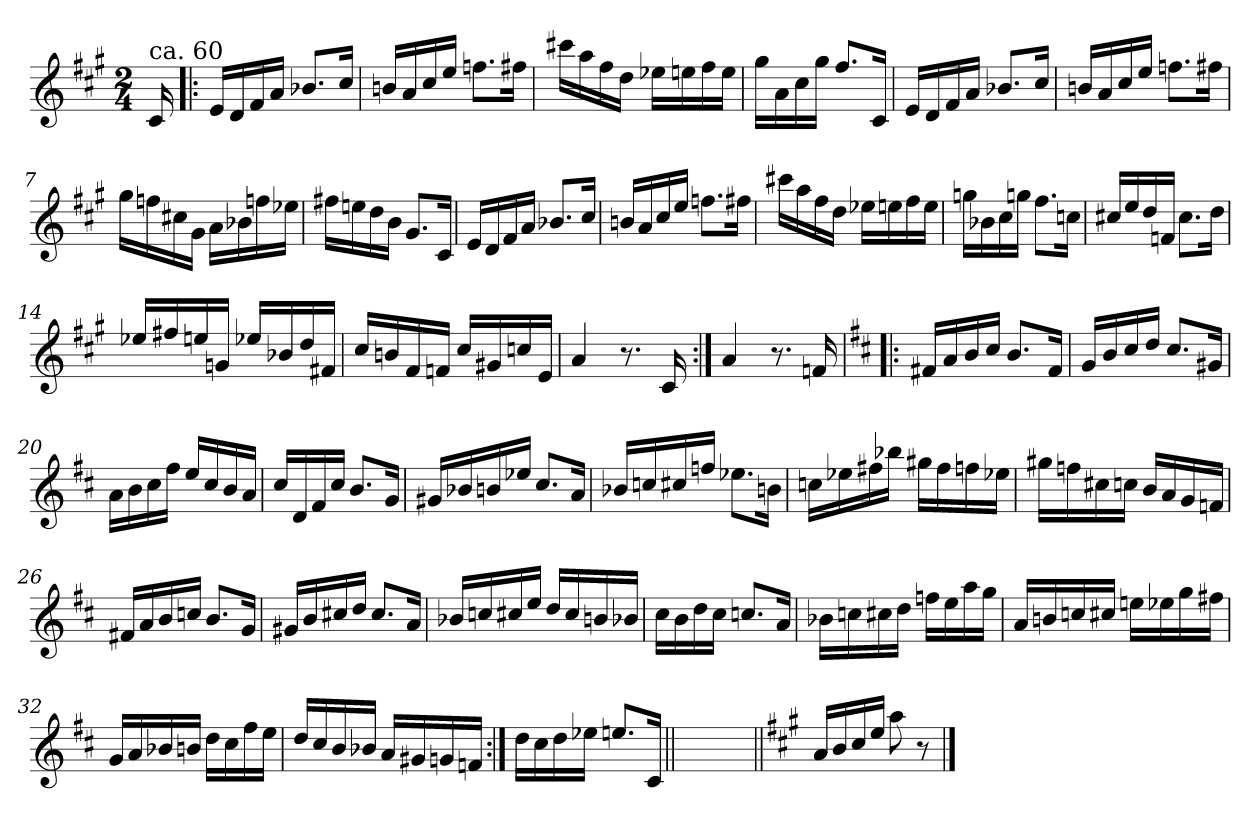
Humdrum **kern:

**kern
*part1
*staff1
*clefG2
*k[f#c#g#]
*A:
*M2/4
=
!LO:TX:a:t=ca. 60
16c#/
=1!|:
16e/LL
16d/
16f#/
16a/JJ
8.b-X/L
16cc#/Jk
=2
16bn/LL
16a/
16cc#/
16ee/JJ
8.ffn\L
16ff#X\Jk
=3
16ccc#X\LL
16aa\
16ff#\
16dd\JJ
16ee-X\LL
16een\
16ff#\
16ee\JJ
=4
16gg#\LL
16a\
16cc#\
16gg#\JJ
8.ff#/L
16c#/Jk
!!LO:LB:g=z
=5
16e/LL
16d/
16f#/
16a/JJ
8.b-X/L
16cc#/Jk
=6
16bn/LL
16a/
16cc#/
16ee/JJ
8.ffn\L
16ff#X\Jk
=7
16gg#\LL
16ffn\
16cc#X\
16g#\JJ
16a\LL
16b-X\
16ffn\
16ee-X\JJ
=8
16ff#X\LL
16een\
16dd\
16b\JJ
8.g#/L
16c#/Jk
!!LO:LB:g=z
=9
16e/LL
16d/
16f#/
16a/JJ
8.b-X/L
16cc#/Jk
=10
16bn/LL
16a/
16cc#/
16ee/JJ
8.ffn\L
16ff#X\Jk
=11
16ccc#X\LL
16aa\
16ff#\
16dd\JJ
16ee-X\LL
16een\
16ff#\
16ee\JJ
=12
16ggn\LL
16b-X\
16cc#\
16ggn\JJ
8.ff#\L
16ccn\Jk
!!LO:LB:g=z
=13
16cc#X/LL
16ee/
16dd/
16fn/JJ
8.cc#\L
16dd\Jk
=14
*^
16ee-X/LL	4ryy
16ff#X/	.
16een/	.
16gn/JJ	.
16ee-X/LL	8ryy
16b-X/	.
16dd/	8ryy
16f#X/JJ	.
=15	=15
16cc#/LL	4ryy
16bn/	.
16f#/	.
16fn/JJ	.
16cc#/LL	8ryy
16g#X/	.
16ccn/	8ryy
16e/JJ	.
*v	*v
=16
4a/
8.r
16c#/
!!LO:LB:g=z
=17:|!
4a/
8.r
16fn/
=18!|:
*k[f#c#]
*D:
16f#X/LL
16a/
16b/
16cc#/JJ
8.b/L
16f#/Jk
=19
16g/LL
16b/
16cc#/
16dd/JJ
8.cc#/L
16g#X/Jk
=20
16a\LL
16b\
16cc#\
16ff#\JJ
16ee/LL
16cc#/
16b/
16a/JJ
!!LO:LB:g=z
=21
16cc#/LL
16d/
16f#/
16cc#/JJ
8.b/L
16g/Jk
=22
16g#X/LL
16b-X/
16bn/
16ee-X/JJ
8.cc#/L
16a/Jk
=23
16b-X/LL
16ccn/
16cc#X/
16ffn/JJ
8.ee-X\L
16bn\Jk
=24
16ccn\LL
16ee-X\
16ff#X\
16bb-X\JJ
16gg#X\LL
16ff#\
16ffn\
16ee-X\JJ
!!LO:LB:g=z
=25
16gg#X\LL
16ffn\
16cc#X\
16ccn\JJ
16b/LL
16a/
16g/
16fn/JJ
=26
16f#X/LL
16a/
16b/
16ccn/JJ
8.b/L
16g/Jk
=27
16g#X/LL
16b/
16cc#X/
16dd/JJ
8.cc#/L
16a/Jk
=28
16b-X/LL
16ccn/
16cc#X/
16ee/JJ
16dd/LL
16cc#/
16bn/
16b-X/JJ
!!LO:LB:g=z
=29
16cc#\LL
16b\
16dd\
16cc#\JJ
8.ccn/L
16a/Jk
=30
16b-X\LL
16ccn\
16cc#X\
16dd\JJ
16ffn\LL
16ee\
16aa\
16gg\JJ
=31
16a/LL
16bn/
16ccn/
16cc#X/JJ
16een\LL
16ee-X\
16gg\
16ff#X\JJ
=32
16g/LL
16a/
16b-X/
16bn/JJ
16dd\LL
16cc#\
16ff#\
16ee\JJ
!!LO:LB:g=z
=33
16dd/LL
16cc#/
16b/
16b-X/JJ
16a/LL
16g#X/
16gn/
16fn/JJ
=34:|!
16dd\LL
16cc#\
16dd\
16ee-X\JJ
8.een/L
16c#/Jk
=35||
2ryy
=36||
*k[f#c#g#]
*A:
16a/LL
16b/
16cc#/
16ee/JJ
8aa\
8r
==
*-
